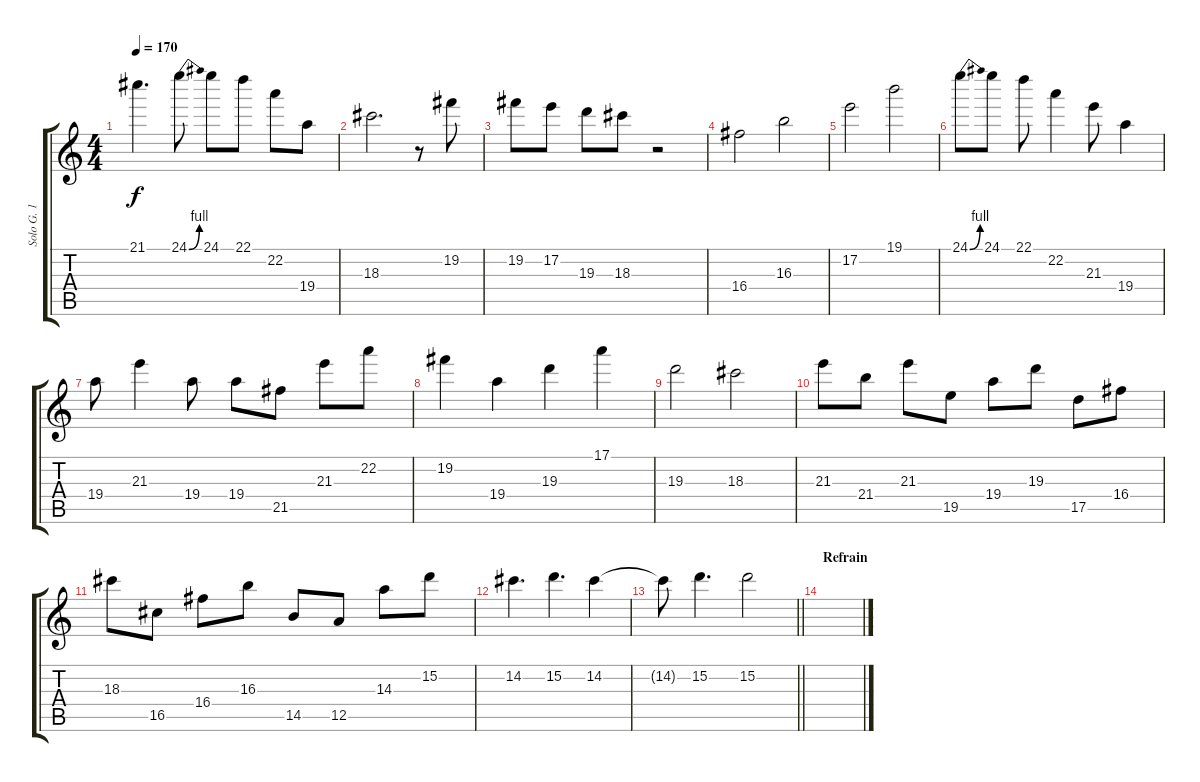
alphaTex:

\track ("Solo G. 1" "Solo G. 1") {instrument distortionguitar}
\staff {score tabs}
\tuning (E4 B3 G3 D3 A2 E2) {hide}
\ts (4 4)
\tempo 170
\clef g2
\ks c
21.1.4{d dy f} 24.1{be (bend 0 0 60 4)}.8 24.1.8 22.1.8 22.2.8 19.4.8 |
18.3.2{d} r.8 19.2.8 |
19.2.8 17.2.8 19.3.8 18.3.8 r.2 |
16.4.2 16.3.2 |
17.2.2 19.1.2 |
24.1{be (bend 0 0 60 4)}.8 24.1.8 22.1.8 22.2.4 21.3.8 19.4.4 |
19.4.8 21.3.4 19.4.8 19.4.8 21.5.8 21.3.8 22.2.8 |
19.2.4 19.4.4 19.3.4 17.1.4 |
19.3.2 18.3.2 |
21.3.8 21.4.8 21.3.8 19.5.8 19.4.8 19.3.8 17.5.8 16.4.8 |
18.3.8 16.5.8 16.4.8 16.3.8 14.5.8 12.5.8 14.3.8 15.2.8 |
14.2.4{d} 15.2.4{d} 14.2.4 |
\barLineRight lightlight
14.2{t}.8 15.2.4{d} 15.2.2 |
\section ("" "Refrain")
